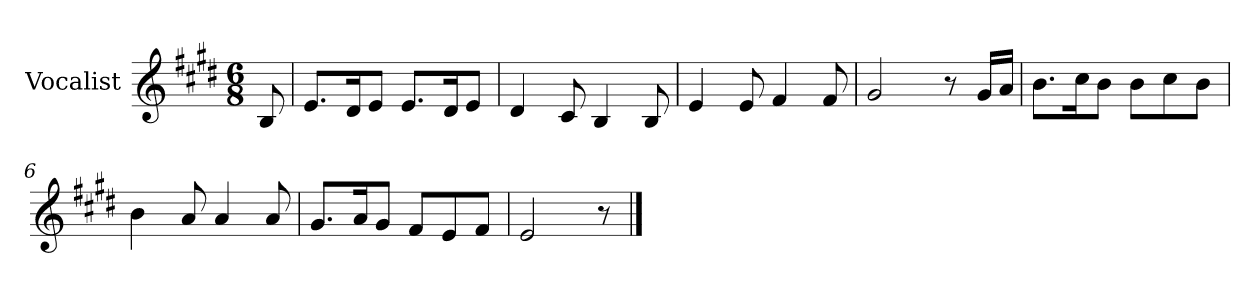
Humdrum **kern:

**kern
*part1
*staff1
*I"Vocalist
*k[f#c#g#d#]
*E:
*M6/8
=
8B
=1
8.eL
16d#K
8eJ
8.eL
16d#K
8eJ
=2
4d#
8c#
4B
8B
=3
4e
8e
4f#
8f#
=4
2g#
8r
16g#LL
16aJJ
=5
8.bL
16cc#K
8bJ
8bL
8cc#
8bJ
=6
4b
8a
4a
8a
=7
8.g#L
16aK
8g#J
8f#L
8e
8f#J
=8
2e
8r
==
*-
